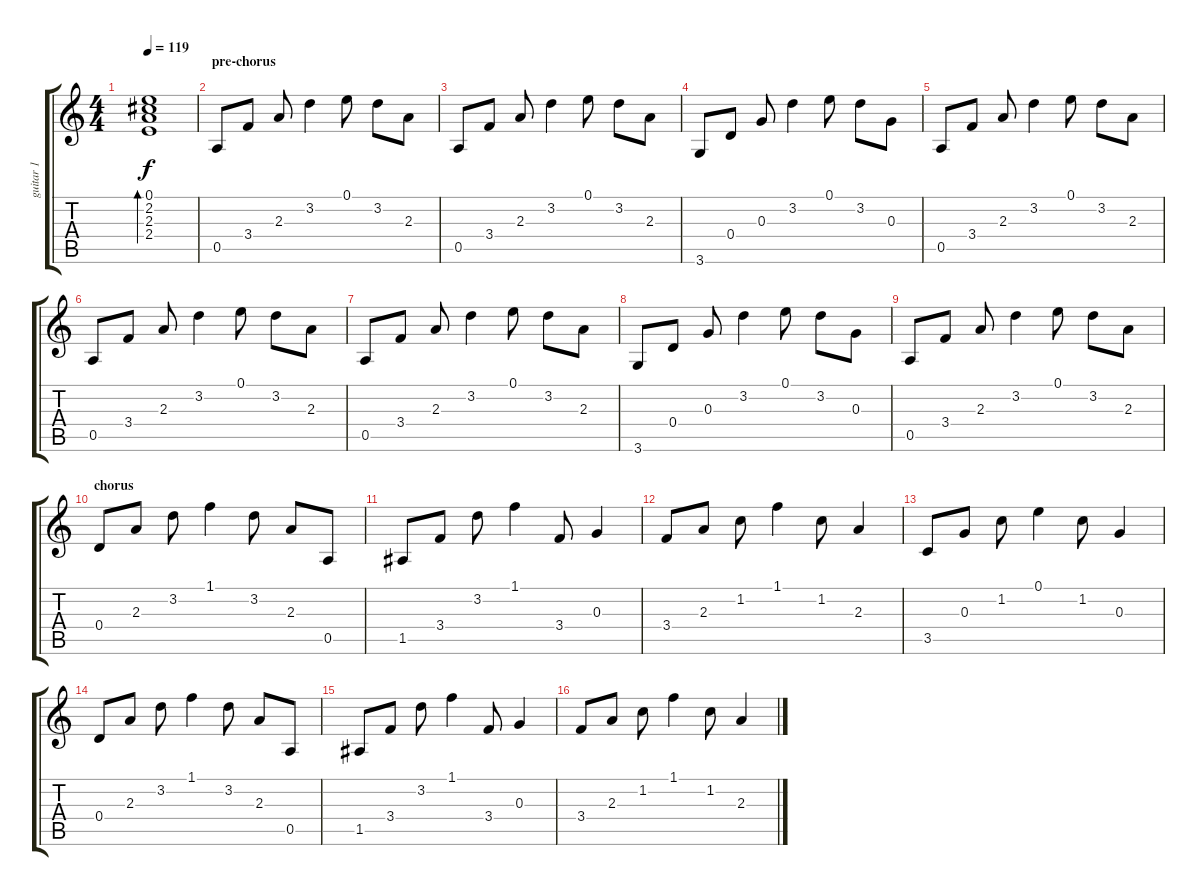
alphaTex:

\track ("guitar 1" "guitar 1") {instrument acousticguitarnylon}
\staff {score tabs}
\tuning (E4 B3 G3 D3 A2 E2) {hide}
\ts (4 4)
\tempo 119
\clef g2
\ks c
(0.1 2.2 2.3 2.4).1{bd 240 dy f} |
\section ("" "pre-chorus")
0.5.8 3.4.8 2.3.8 3.2.4 0.1.8 3.2.8 2.3.8 |
0.5.8 3.4.8 2.3.8 3.2.4 0.1.8 3.2.8 2.3.8 |
3.6.8 0.4.8 0.3.8 3.2.4 0.1.8 3.2.8 0.3.8 |
0.5.8 3.4.8 2.3.8 3.2.4 0.1.8 3.2.8 2.3.8 |
0.5.8 3.4.8 2.3.8 3.2.4 0.1.8 3.2.8 2.3.8 |
0.5.8 3.4.8 2.3.8 3.2.4 0.1.8 3.2.8 2.3.8 |
3.6.8 0.4.8 0.3.8 3.2.4 0.1.8 3.2.8 0.3.8 |
0.5.8 3.4.8 2.3.8 3.2.4 0.1.8 3.2.8 2.3.8 |
\section ("" "chorus")
0.4.8 2.3.8 3.2.8 1.1.4 3.2.8 2.3.8 0.5.8 |
1.5.8 3.4.8 3.2.8 1.1.4 3.4.8 0.3.4 |
3.4.8 2.3.8 1.2.8 1.1.4 1.2.8 2.3.4 |
3.5.8 0.3.8 1.2.8 0.1.4 1.2.8 0.3.4 |
0.4.8 2.3.8 3.2.8 1.1.4 3.2.8 2.3.8 0.5.8 |
1.5.8 3.4.8 3.2.8 1.1.4 3.4.8 0.3.4 |
3.4.8 2.3.8 1.2.8 1.1.4 1.2.8 2.3.4
